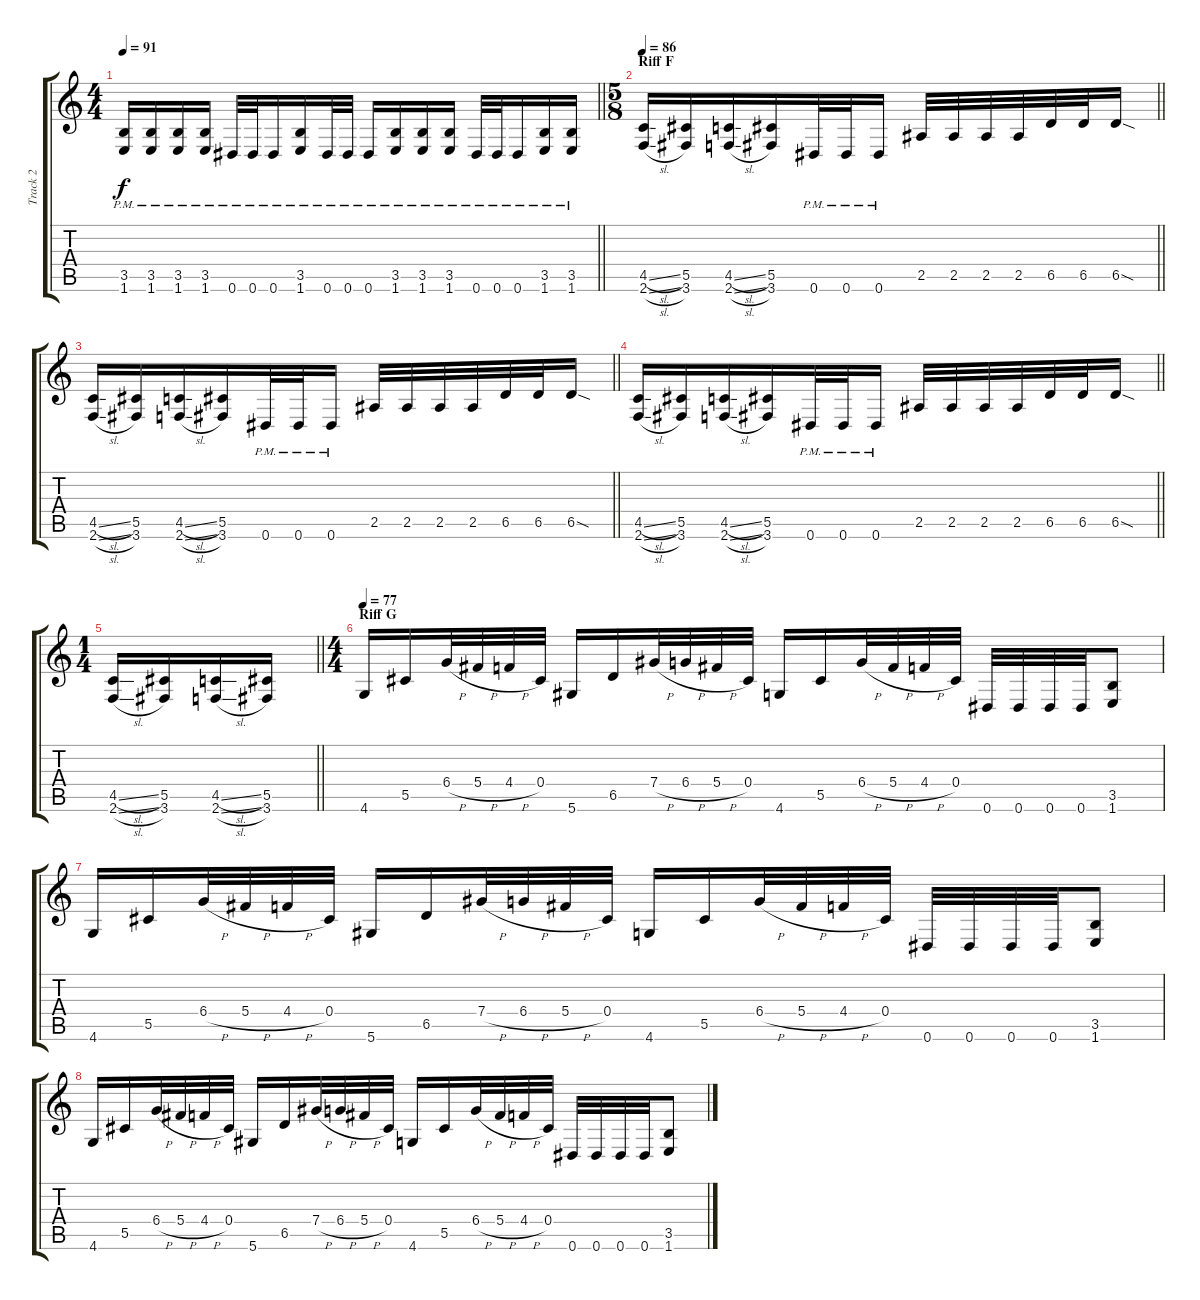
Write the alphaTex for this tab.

\track ("Track 2" "Track 2") {instrument distortionguitar}
\staff {score tabs}
\tuning (Eb4 Bb3 Gb3 Db3 Ab2 Eb2) {hide}
\ts (4 4)
\tempo 91
\clef g2
\barLineRight lightlight
\ks c
(3.5{pm} 1.6{pm}).16{dy f} (3.5{pm} 1.6{pm}).16 (3.5{pm} 1.6{pm}).16 (3.5{pm} 1.6{pm}).16 0.6{pm}.32 0.6{pm}.32 0.6{pm}.16 (3.5{pm} 1.6{pm}).16 0.6{pm}.32 0.6{pm}.32 0.6{pm}.16 (3.5{pm} 1.6{pm}).16 (3.5{pm} 1.6{pm}).16 (3.5{pm} 1.6{pm}).16 0.6{pm}.32 0.6{pm}.32 0.6{pm}.16 (3.5{pm} 1.6{pm}).16 (3.5{pm} 1.6{pm}).16 |
\ts (5 8)
\section ("" "Riff F")
\tempo 86
\barLineRight lightlight
(4.5{sl} 2.6{sl}).16 (5.5 3.6).16 (4.5{sl} 2.6{sl}).16 (5.5 3.6).16 0.6{pm}.32 0.6{pm}.32 0.6{pm}.16 2.5.32 2.5.32 2.5.32 2.5.32 6.5.32 6.5.32 6.5{sod}.16 |
\barLineRight lightlight
(4.5{sl} 2.6{sl}).16 (5.5 3.6).16 (4.5{sl} 2.6{sl}).16 (5.5 3.6).16 0.6{pm}.32 0.6{pm}.32 0.6{pm}.16 2.5.32 2.5.32 2.5.32 2.5.32 6.5.32 6.5.32 6.5{sod}.16 |
\barLineRight lightlight
(4.5{sl} 2.6{sl}).16 (5.5 3.6).16 (4.5{sl} 2.6{sl}).16 (5.5 3.6).16 0.6{pm}.32 0.6{pm}.32 0.6{pm}.16 2.5.32 2.5.32 2.5.32 2.5.32 6.5.32 6.5.32 6.5{sod}.16 |
\ts (1 4)
\barLineRight lightlight
(4.5{sl} 2.6{sl}).16 (5.5 3.6).16 (4.5{sl} 2.6{sl}).16 (5.5 3.6).16 |
\ts (4 4)
\section ("" "Riff G")
\tempo 77
4.6.16 5.5.16 6.4{h}.32 5.4{h}.32 4.4{h}.32 0.4.32 5.6.16 6.5.16 7.4{h}.32 6.4{h}.32 5.4{h}.32 0.4.32 4.6.16 5.5.16 6.4{h}.32 5.4{h}.32 4.4{h}.32 0.4.32 0.6.32 0.6.32 0.6.32 0.6.32 (3.5 1.6).8 |
4.6.16 5.5.16 6.4{h}.32 5.4{h}.32 4.4{h}.32 0.4.32 5.6.16 6.5.16 7.4{h}.32 6.4{h}.32 5.4{h}.32 0.4.32 4.6.16 5.5.16 6.4{h}.32 5.4{h}.32 4.4{h}.32 0.4.32 0.6.32 0.6.32 0.6.32 0.6.32 (3.5 1.6).8 |
4.6.16 5.5.16 6.4{h}.32 5.4{h}.32 4.4{h}.32 0.4.32 5.6.16 6.5.16 7.4{h}.32 6.4{h}.32 5.4{h}.32 0.4.32 4.6.16 5.5.16 6.4{h}.32 5.4{h}.32 4.4{h}.32 0.4.32 0.6.32 0.6.32 0.6.32 0.6.32 (3.5 1.6).8
